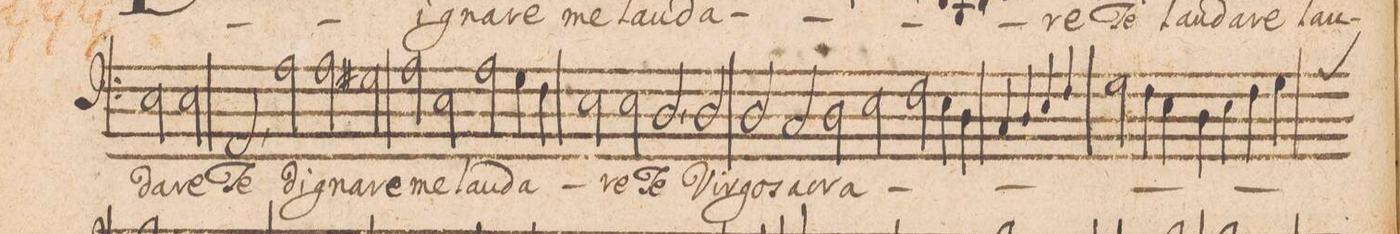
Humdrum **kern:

**kern	**text
*I"BASSVS.	*
*clefF4	*
*k[]	*
*met(C|)	*
*M2/1	*
2E\	-da-
2E\	-re
2AA,/	Te
2A\	dig-
=12-	=12-
2A\	-na-
2G#X\	-re
2A\	me
2E\	lau-
=13-	=13-
2A\	-da-
4Gny\	.
4F\	.
2E\	.
2E\	-re
=14-	=14-
2D,/	Te
2D/	Vir-
2D/	-go
2C/	sac-
=15-	=15-
2D\	-ra-
2E\	.
2F\	.
4E\	.
4D\	.
=16-	=16-
4C/	.
4D/	.
4E/	.
4F/	.
2G\	.
4F\	.
4E\	.
=17-	=17-
4D\	.
4E\	.
4F\	.
*custos:A	*
4G\	.
*-	*-
